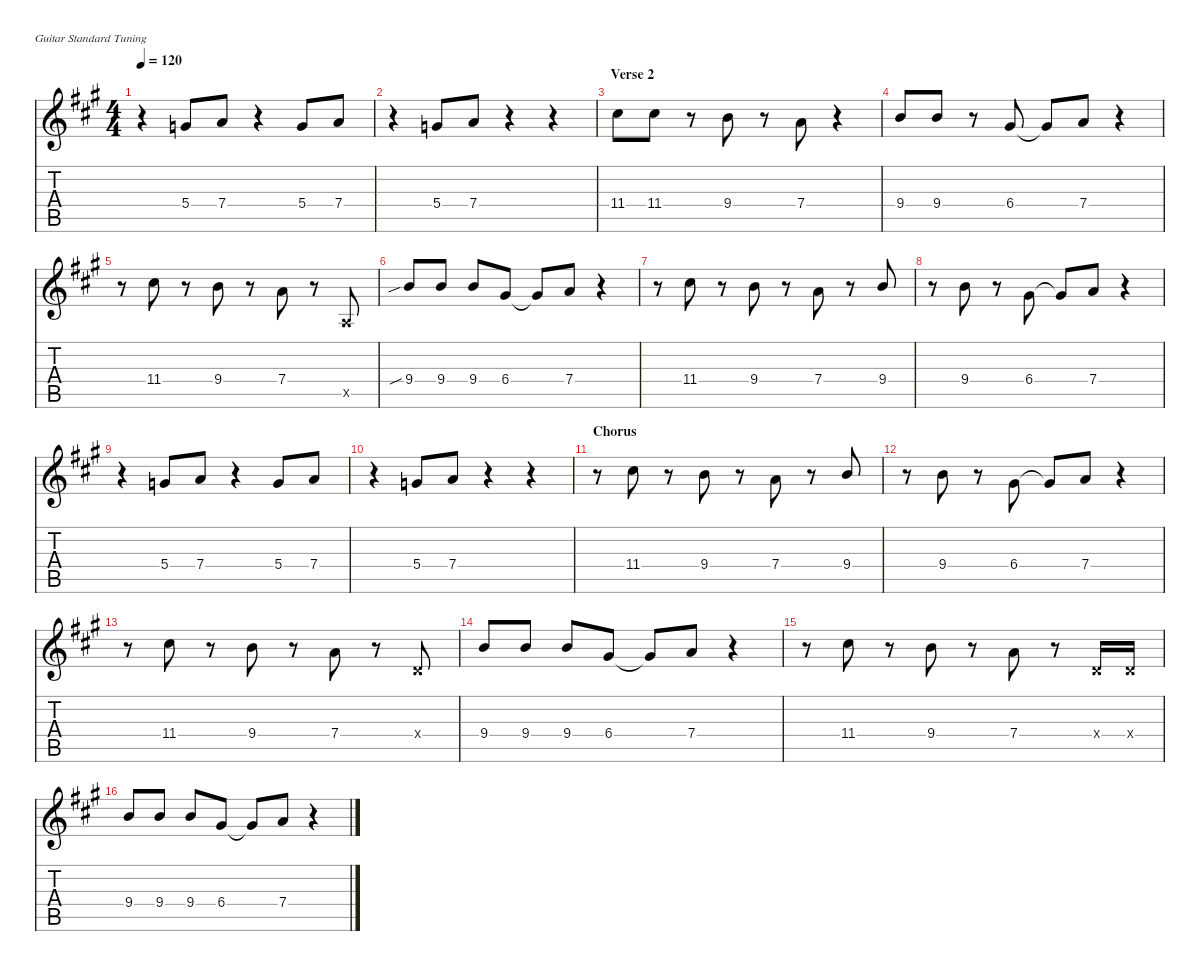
\defaultSystemsLayout 4
\hideDynamics
\bracketExtendMode nobrackets
\singleTrackTrackNamePolicy hidden
\multiTrackTrackNamePolicy hidden
\otherSystemsTrackNameOrientation horizontal
\track ("Lead Guitar 1" "N-Gt") {multiBarRest instrument electricguitarclean}
\staff {score tabs}
\tuning (E4 B3 G3 D3 A2 E2)
\ts (4 4)
\tempo 120
\clef g2
\ks a
r.4{dy f beam Down} 5.4{acc forcenatural}.8{beam Up} 7.4{acc forcenatural}.8{beam Up} r.4{beam Up} 5.4{acc forcenatural}.8{beam Up} 7.4{acc forcenatural}.8{beam Up} |
r.4{beam Down} 5.4{acc forcenatural}.8{beam Up} 7.4{acc forcenatural}.8{beam Up} r.4{beam Up} r.4{beam Up} |
\section ("" "Verse 2")
11.4{acc #}.8{beam Down} 11.4{acc #}.8{beam Down} r.8{beam Down} 9.4{acc forcenatural}.8{beam Down} r.8{beam Down} 7.4{acc forcenatural}.8{beam Up} r.4{beam Up} |
9.4{acc forcenatural}.8{beam Up} 9.4{acc forcenatural}.8{beam Up} r.8{beam Up} 6.4{acc #}.8{beam Up} 6.4{t acc #}.8{beam Up} 7.4{acc forcenatural}.8{beam Up} r.4{beam Up} |
r.8{beam Down} 11.4{acc #}.8{beam Down} r.8{beam Down} 9.4{acc forcenatural}.8{beam Down} r.8{beam Down} 7.4{acc forcenatural}.8{beam Up} r.8{beam Up} 0.5{x acc forcenatural}.8{beam Up} |
9.4{sib acc forcenatural}.8{beam Up} 9.4{acc forcenatural}.8{beam Up} 9.4{acc forcenatural}.8{beam Up} 6.4{acc #}.8{beam Up} 6.4{t acc #}.8{beam Up} 7.4{acc forcenatural}.8{beam Up} r.4{beam Up} |
r.8{beam Down} 11.4{acc #}.8{beam Down} r.8{beam Down} 9.4{acc forcenatural}.8{beam Down} r.8{beam Down} 7.4{acc forcenatural}.8{beam Up} r.8{beam Up} 9.4{acc forcenatural}.8{dy mf beam Up} |
r.8{beam Down} 9.4{acc forcenatural}.8{dy f beam Down} r.8{beam Down} 6.4{acc #}.8{beam Up} 6.4{t acc #}.8{beam Up} 7.4{acc forcenatural}.8{beam Up} r.4{beam Up} |
r.4{beam Down} 5.4{acc forcenatural}.8{beam Up} 7.4{acc forcenatural}.8{beam Up} r.4{beam Up} 5.4{acc forcenatural}.8{beam Up} 7.4{acc forcenatural}.8{beam Up} |
r.4{beam Down} 5.4{acc forcenatural}.8{beam Up} 7.4{acc forcenatural}.8{beam Up} r.4{beam Up} r.4{beam Up} |
\section ("" "Chorus")
r.8{beam Down} 11.4{acc #}.8{beam Down} r.8{beam Down} 9.4{acc forcenatural}.8{beam Down} r.8{beam Down} 7.4{acc forcenatural}.8{beam Up} r.8{beam Up} 9.4{acc forcenatural}.8{beam Up} |
r.8{beam Down} 9.4{acc forcenatural}.8{beam Down} r.8{beam Down} 6.4{acc #}.8{beam Up} 6.4{t acc #}.8{beam Up} 7.4{acc forcenatural}.8{beam Up} r.4{beam Up} |
r.8{beam Down} 11.4{acc #}.8{beam Down} r.8{beam Down} 9.4{acc forcenatural}.8{beam Down} r.8{beam Down} 7.4{acc forcenatural}.8{beam Up} r.8{beam Up} 0.4{x acc forcenatural}.8{beam Up} |
9.4{acc forcenatural}.8{beam Up} 9.4{acc forcenatural}.8{beam Up} 9.4{acc forcenatural}.8{beam Up} 6.4{acc #}.8{beam Up} 6.4{t acc #}.8{beam Up} 7.4{acc forcenatural}.8{beam Up} r.4{beam Up} |
r.8{beam Down} 11.4{acc #}.8{beam Down} r.8{beam Down} 9.4{acc forcenatural}.8{beam Down} r.8{beam Down} 7.4{acc forcenatural}.8{beam Up} r.8{beam Up} 0.4{x acc forcenatural}.16{beam Up} 0.4{x acc forcenatural}.16{beam Up} |
9.4{acc forcenatural}.8{beam Up} 9.4{acc forcenatural}.8{beam Up} 9.4{acc forcenatural}.8{beam Up} 6.4{acc #}.8{beam Up} 6.4{t acc #}.8{beam Up} 7.4{acc forcenatural}.8{beam Up} r.4{beam Up}
